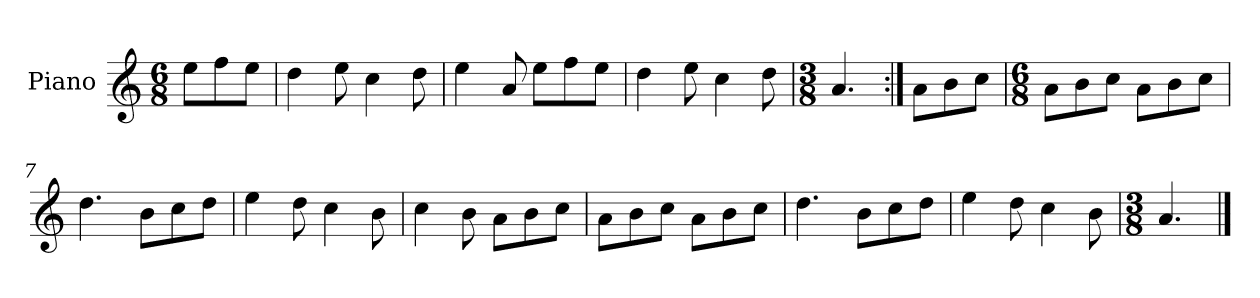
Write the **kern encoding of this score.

**kern
*part1
*staff1
*I"Piano
*I'Pno.
*clefG2
*k[]
*M6/8
=
8ee\L
8ff\
8ee\J
=1
4dd\
8ee\
4cc\
8dd\
=2
4ee\
8a/
8ee\L
8ff\
8ee\J
=3
4dd\
8ee\
4cc\
8dd\
=4
*M3/8
4.a/
=5:|!
8a\L
8b\
8cc\J
=6
*M6/8
8a\L
8b\
8cc\J
8a\L
8b\
8cc\J
=7
4.dd\
8b\L
8cc\
8dd\J
!!LO:LB:g=z
=8
4ee\
8dd\
4cc\
8b\
=9
4cc\
8b\
8a\L
8b\
8cc\J
=10
8a\L
8b\
8cc\J
8a\L
8b\
8cc\J
=11
4.dd\
8b\L
8cc\
8dd\J
=12
4ee\
8dd\
4cc\
8b\
=13
*M3/8
4.a/
==
*-
